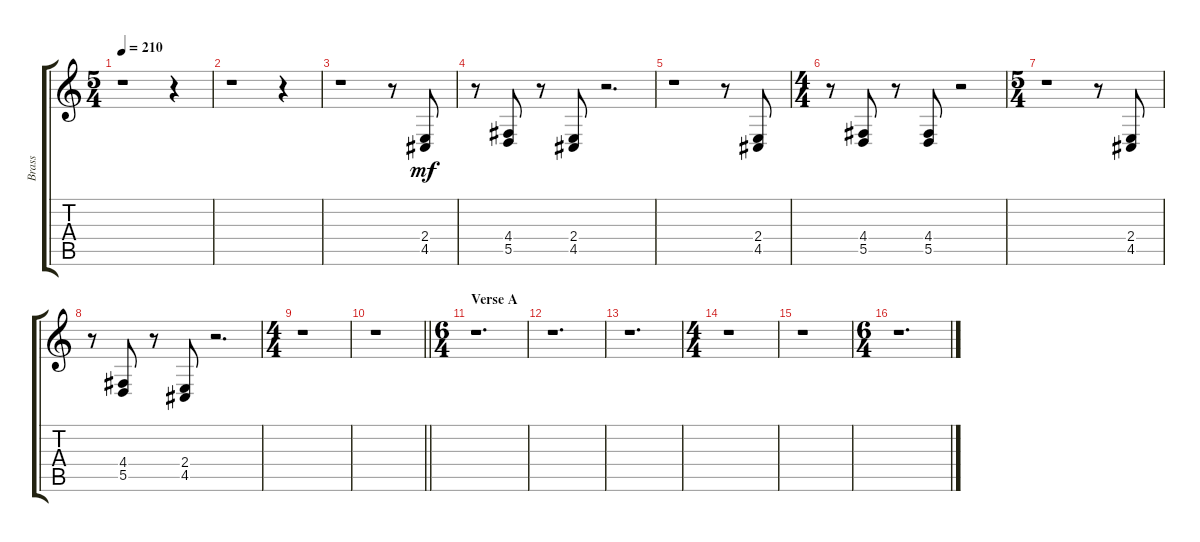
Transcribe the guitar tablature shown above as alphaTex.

\track ("Brass" "Brass") {instrument brasssection}
\staff {score tabs}
\tuning (E4 B3 G3 D3 A2 E2) {hide}
\ts (5 4)
\tempo 210
\clef g2
\ks c
r.1{dy f} r.4 |
r.1 r.4 |
r.1{volume 14 balance 7} r.8 (2.4 4.5).8{dy mf} |
r.8 (4.4 5.5).8 r.8 (2.4 4.5).8 r.2{d} |
r.1 r.8 (2.4 4.5).8 |
\ts (4 4)
r.8 (4.4 5.5).8 r.8 (4.4 5.5).8 r.2 |
\ts (5 4)
r.1 r.8 (2.4 4.5).8 |
r.8 (4.4 5.5).8 r.8 (2.4 4.5).8 r.2{d} |
\ts (4 4)
r.1 |
\barLineRight lightlight
r.1 |
\ts (6 4)
\section ("" "Verse A")
r.1{d} |
r.1{d} |
r.1{d} |
\ts (4 4)
r.1 |
r.1 |
\ts (6 4)
r.1{d}
